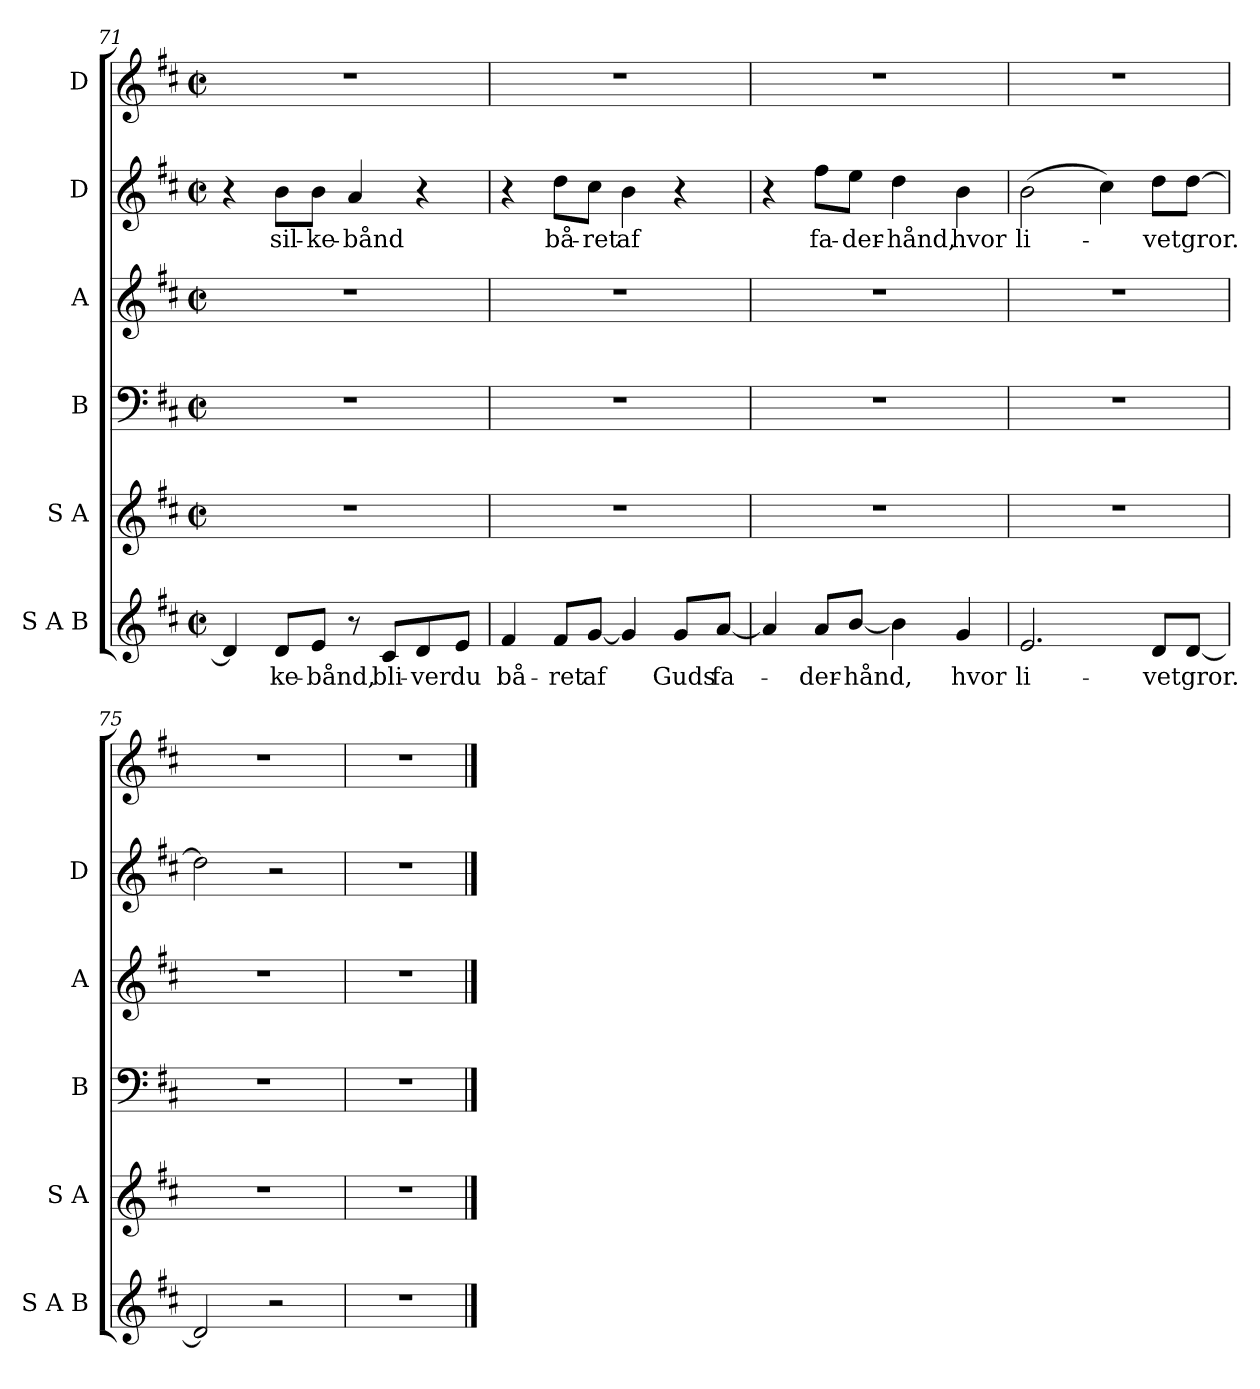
**kern	**text	**kern	**kern	**kern	**kern	**text	**kern
*part6	*part6	*part5	*part4	*part3	*part2	*part2	*part1
*staff6	*staff6	*staff5	*staff4	*staff3	*staff2	*staff2	*staff1
*I"S A B	*	*I"S A	*I"B	*I"A	*I"D	*	*I"D
*I'S A B	*	*I'S A	*I'B	*I'A	*I'D	*	*
*clefG2	*	*clefG2	*clefF4	*clefG2	*clefG2	*	*clefG2
*k[f#c#]	*	*k[f#c#]	*k[f#c#]	*k[f#c#]	*k[f#c#]	*	*k[f#c#]
*M2/2	*	*M2/2	*M2/2	*M2/2	*M2/2	*	*M2/2
*met(c|)	*	*met(c|)	*met(c|)	*met(c|)	*met(c|)	*	*met(c|)
=71	=71	=71	=71	=71	=71	=71	=71
4d/]	.	1r	1r	1r	4r	.	1r
!	!LO:LY:b	!	!	!	!	!LO:LY:b	!
8d/L	-ke-	.	.	.	8b\L	sil-	.
!	!LO:LY:b	!	!	!	!	!LO:LY:b	!
8e/J	-bånd,	.	.	.	8b\J	-ke-	.
!	!	!	!	!	!	!LO:LY:b	!
8r	.	.	.	.	4a/	-bånd	.
!	!LO:LY:b	!	!	!	!	!	!
8c#/L	bli-	.	.	.	.	.	.
!	!LO:LY:b	!	!	!	!	!	!
8d/	-ver	.	.	.	4r	.	.
!	!LO:LY:b	!	!	!	!	!	!
8e/J	du	.	.	.	.	.	.
!!LO:LB:g=z
=72	=72	=72	=72	=72	=72	=72	=72
!	!LO:LY:b	!	!	!	!	!	!
4f#/	bå-	1r	1r	1r	4r	.	1r
!	!LO:LY:b	!	!	!	!	!LO:LY:b	!
8f#/L	-ret	.	.	.	8dd\L	bå-	.
!	!LO:LY:b	!	!	!	!	!LO:LY:b	!
[8g/J	af	.	.	.	8cc#\J	-ret	.
!	!	!	!	!	!	!LO:LY:b	!
4g/]	.	.	.	.	4b\	af	.
!	!LO:LY:b	!	!	!	!	!	!
8g/L	Guds	.	.	.	4r	.	.
!	!LO:LY:b	!	!	!	!	!	!
[8a/J	fa-	.	.	.	.	.	.
=73	=73	=73	=73	=73	=73	=73	=73
4a/]	.	1r	1r	1r	4r	.	1r
!	!LO:LY:b	!	!	!	!	!LO:LY:b	!
8a/L	-der-	.	.	.	8ff#\L	fa-	.
!	!LO:LY:b	!	!	!	!	!LO:LY:b	!
[8b/J	-hånd,	.	.	.	8ee\J	-der-	.
!	!	!	!	!	!	!LO:LY:b	!
4b\]	.	.	.	.	4dd\	-hånd,	.
!	!LO:LY:b	!	!	!	!	!LO:LY:b	!
4g/	hvor	.	.	.	4b\	hvor	.
=74	=74	=74	=74	=74	=74	=74	=74
!	!LO:LY:b	!	!	!	!	!LO:LY:b	!
2.e/	li-	1r	1r	1r	(2b\	li-	1r
.	.	.	.	.	4cc#\)	.	.
!	!LO:LY:b	!	!	!	!	!LO:LY:b	!
8d/L	-vet	.	.	.	8dd\L	-vet	.
!	!LO:LY:b	!	!	!	!	!LO:LY:b	!
[8d/J	gror.	.	.	.	[8dd\J	gror.	.
=75	=75	=75	=75	=75	=75	=75	=75
2d/]	.	1r	1r	1r	2dd\]	.	1r
2r	.	.	.	.	2r	.	.
=76	=76	=76	=76	=76	=76	=76	=76
1r	.	1r	1r	1r	1r	.	1r
==	==	==	==	==	==	==	==
*-	*-	*-	*-	*-	*-	*-	*-
